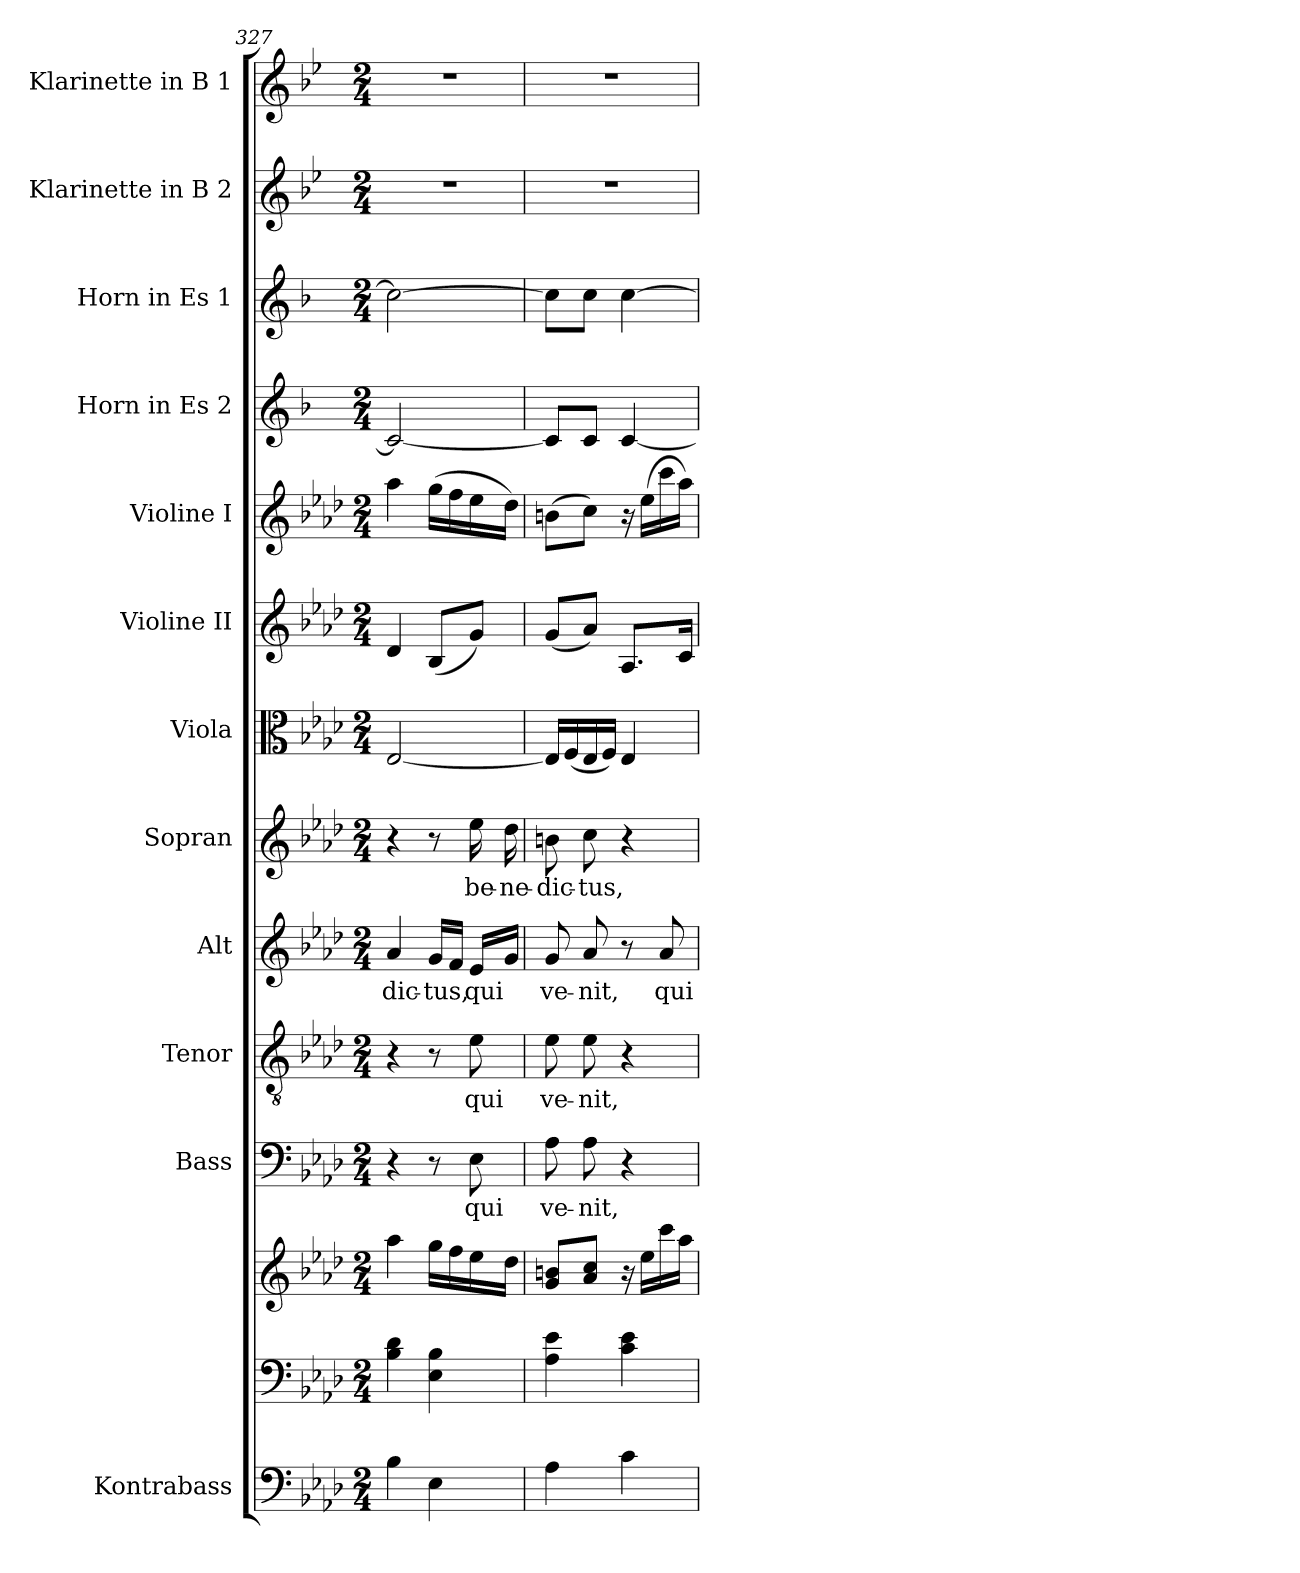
**kern	**kern	**kern	**kern	**text	**kern	**text	**kern	**text	**kern	**text	**kern	**kern	**kern	**kern	**kern	**kern	**kern
*part13	*part12	*part12	*part11	*part11	*part10	*part10	*part9	*part9	*part8	*part8	*part7	*part6	*part5	*part4	*part3	*part2	*part1
*staff14	*staff13	*staff12	*staff11	*staff11	*staff10	*staff10	*staff9	*staff9	*staff8	*staff8	*staff7	*staff6	*staff5	*staff4	*staff3	*staff2	*staff1
*I"Kontrabass	*	*	*I"Bass	*	*I"Tenor	*	*I"Alt	*	*I"Sopran	*	*I"Viola	*I"Violine II	*I"Violine I	*I"Horn in Es 2	*I"Horn in Es 1	*I"Klarinette in B 2	*I"Klarinette in B 1
*I'Kb.	*	*	*I'B	*	*I'T	*	*I'A	*	*I'S	*	*I'Vla.	*I'Vl. II	*I'Vl. I	*I'Hrn. 2	*I'Hrn. 1	*	*
*clefF4	*clefF4	*clefG2	*clefF4	*	*clefGv2	*	*clefG2	*	*clefG2	*	*clefC3	*clefG2	*clefG2	*clefG2	*clefG2	*clefG2	*clefG2
*ITrd7c12	*	*	*	*	*	*	*	*	*	*	*	*	*	*ITrd5c9	*ITrd5c9	*ITrd1c2	*ITrd1c2
*k[b-e-a-d-]	*k[b-e-a-d-]	*k[b-e-a-d-]	*k[b-e-a-d-]	*	*k[b-e-a-d-]	*	*k[b-e-a-d-]	*	*k[b-e-a-d-]	*	*k[b-e-a-d-]	*k[b-e-a-d-]	*k[b-e-a-d-]	*k[b-e-a-d-]	*k[b-e-a-d-]	*k[b-e-a-d-]	*k[b-e-a-d-]
*A-:	*A-:	*A-:	*A-:	*	*A-:	*	*A-:	*	*A-:	*	*A-:	*A-:	*A-:	*A-:	*A-:	*A-:	*A-:
*M2/4	*M2/4	*M2/4	*M2/4	*	*M2/4	*	*M2/4	*	*M2/4	*	*M2/4	*M2/4	*M2/4	*M2/4	*M2/4	*M2/4	*M2/4
=327	=327	=327	=327	=327	=327	=327	=327	=327	=327	=327	=327	=327	=327	=327	=327	=327	=327
!	!	!	!	!	!	!	!	!LO:LY:b	!	!	!	!	!	!	!	!	!
4BB-\	4B-\ 4d-\	4aa-\	4r	.	4r	.	4a-/	-dic-	4r	.	[2E-/	4d-/	4aa-\	2E-/_	2e-\_	2r	2r
!	!	!	!	!	!	!	!	!LO:LY:b	!	!	!	!	!	!	!	!	!
4EE-\	4E-\ 4B-\	16gg\LL	8r	.	8r	.	16g/LL	-tus,	8r	.	.	(<8B-/L	(>16gg\LL	.	.	.	.
.	.	16ff\	.	.	.	.	16f/JJ	.	.	.	.	.	16ff\	.	.	.	.
!	!	!	!	!LO:LY:b	!	!LO:LY:b	!	!LO:LY:b	!	!LO:LY:b	!	!	!	!	!	!	!
.	.	16ee-\	8E-\	qui	8e-\	qui	16e-/LL	qui	16ee-\	be-	.	8g/J)	16ee-\	.	.	.	.
!	!	!	!	!	!	!	!	!	!	!LO:LY:b	!	!	!	!	!	!	!
.	.	16dd-\JJ	.	.	.	.	16g/JJ	.	16dd-\	-ne-	.	.	16dd-\JJ)	.	.	.	.
=328	=328	=328	=328	=328	=328	=328	=328	=328	=328	=328	=328	=328	=328	=328	=328	=328	=328
!	!	!	!	!LO:LY:b	!	!LO:LY:b	!	!LO:LY:b	!	!LO:LY:b	!	!	!	!	!	!	!
4AA-\	4A-\ 4e-\	8g/ 8bn/L	8A-\	ve-	8e-\	ve-	8g/	ve-	8bn\	-dic-	16E-/LL]	(<8g/L	(>8bn\L	8E-/L]	8e-\L]	2r	2r
.	.	.	.	.	.	.	.	.	.	.	(<16F/	.	.	.	.	.	.
!	!	!	!	!LO:LY:b	!	!LO:LY:b	!	!LO:LY:b	!	!LO:LY:b	!	!	!	!	!	!	!
.	.	8a-/ 8cc/J	8A-\	-nit,	8e-\	-nit,	8a-/	-nit,	8cc\	-tus,	16E-/	8a-/J)	8cc\J)	8E-/J	8e-\J	.	.
.	.	.	.	.	.	.	.	.	.	.	16F/JJ)	.	.	.	.	.	.
4C\	4c\ 4e-\	16r	4r	.	4r	.	8r	.	4r	.	4E-/	8.A-/L	16r	[4E-/	[4e-\	.	.
.	.	16ee-\LL	.	.	.	.	.	.	.	.	.	.	(>16ee-\LL	.	.	.	.
!	!	!	!	!	!	!	!	!LO:LY:b	!	!	!	!	!	!	!	!	!
.	.	16ccc\	.	.	.	.	8a-/	qui	.	.	.	.	16ccc\	.	.	.	.
.	.	16aa-\JJ	.	.	.	.	.	.	.	.	.	16c/Jk	16aa-\JJ)	.	.	.	.
=	=	=	=	=	=	=	=	=	=	=	=	=	=	=	=	=	=
*-	*-	*-	*-	*-	*-	*-	*-	*-	*-	*-	*-	*-	*-	*-	*-	*-	*-
